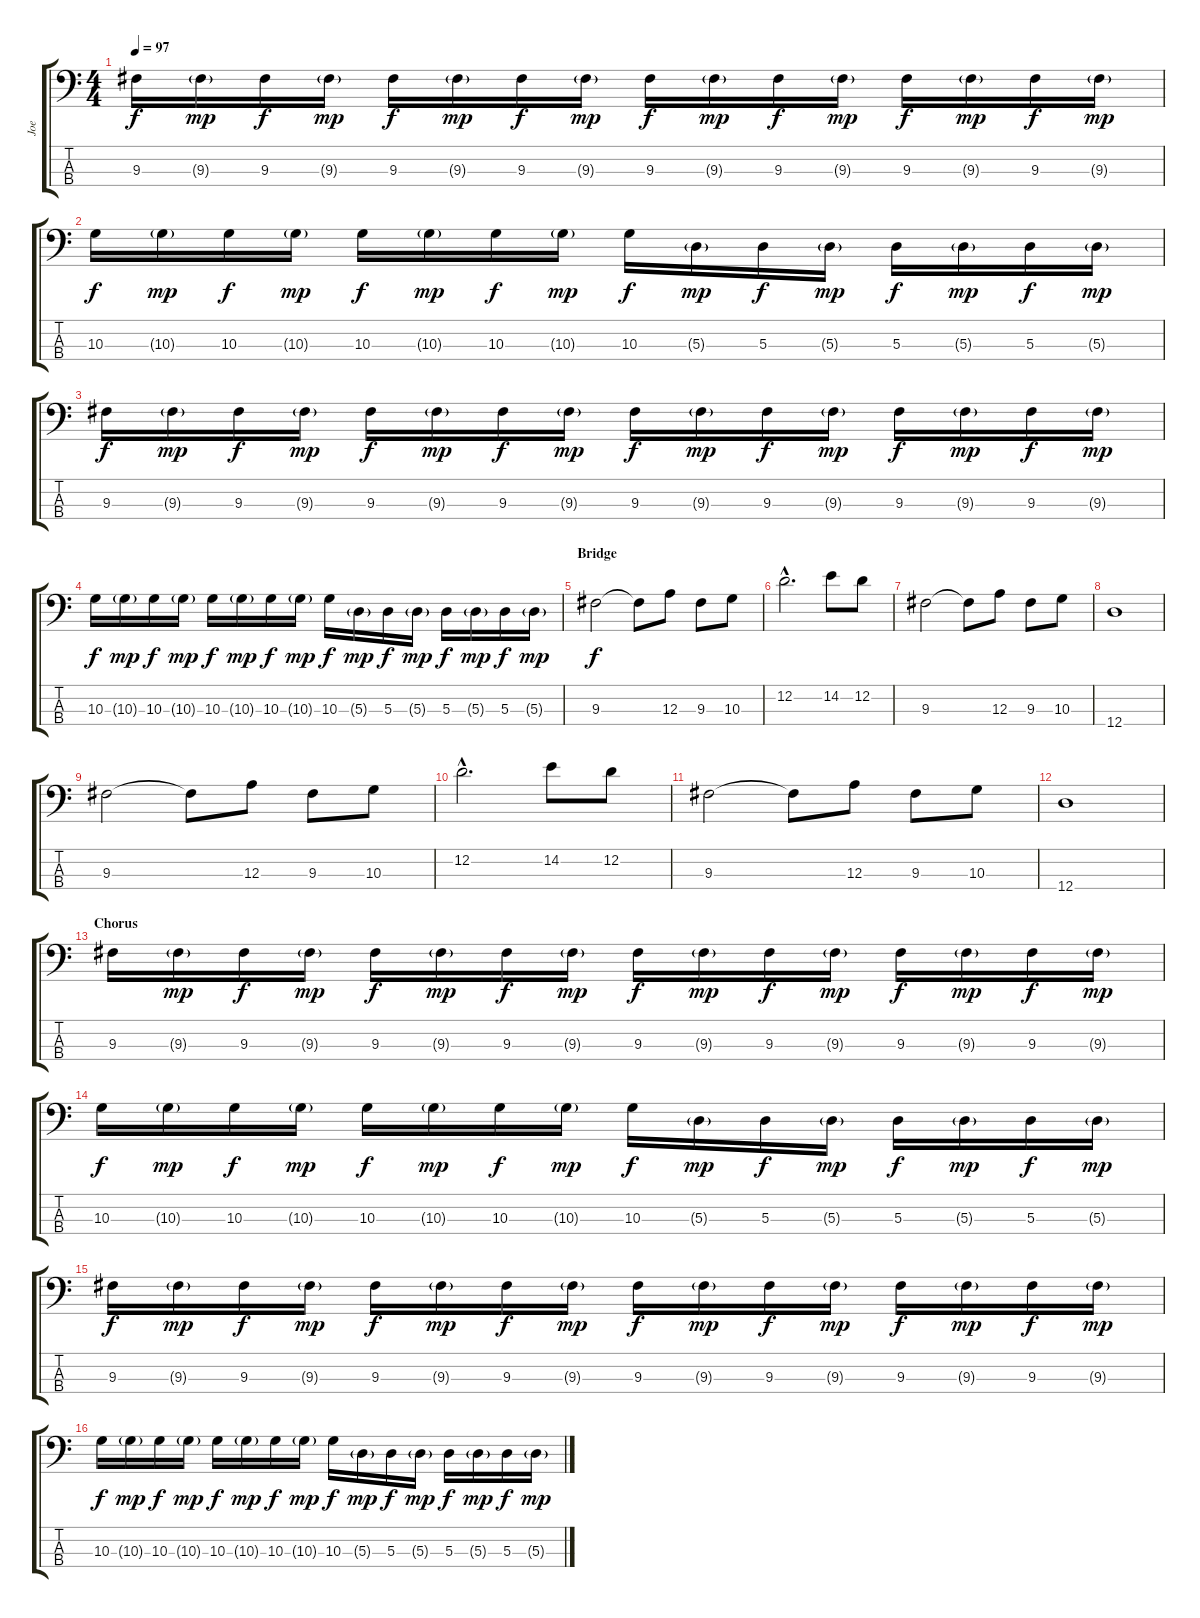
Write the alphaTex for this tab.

\track ("Joe" "Joe") {instrument electricbasspick}
\staff {score tabs}
\tuning (G2 D2 A1 D1) {hide}
\ts (4 4)
\tempo 97
\clef f4
\ks c
9.3.16{dy f} 9.3{g}.16{dy mp} 9.3.16{dy f} 9.3{g}.16{dy mp} 9.3.16{dy f} 9.3{g}.16{dy mp} 9.3.16{dy f} 9.3{g}.16{dy mp} 9.3.16{dy f} 9.3{g}.16{dy mp} 9.3.16{dy f} 9.3{g}.16{dy mp} 9.3.16{dy f} 9.3{g}.16{dy mp} 9.3.16{dy f} 9.3{g}.16{dy mp} |
10.3.16{dy f} 10.3{g}.16{dy mp} 10.3.16{dy f} 10.3{g}.16{dy mp} 10.3.16{dy f} 10.3{g}.16{dy mp} 10.3.16{dy f} 10.3{g}.16{dy mp} 10.3.16{dy f} 5.3{g}.16{dy mp} 5.3.16{dy f} 5.3{g}.16{dy mp} 5.3.16{dy f} 5.3{g}.16{dy mp} 5.3.16{dy f} 5.3{g}.16{dy mp} |
9.3.16{dy f} 9.3{g}.16{dy mp} 9.3.16{dy f} 9.3{g}.16{dy mp} 9.3.16{dy f} 9.3{g}.16{dy mp} 9.3.16{dy f} 9.3{g}.16{dy mp} 9.3.16{dy f} 9.3{g}.16{dy mp} 9.3.16{dy f} 9.3{g}.16{dy mp} 9.3.16{dy f} 9.3{g}.16{dy mp} 9.3.16{dy f} 9.3{g}.16{dy mp} |
10.3.16{dy f} 10.3{g}.16{dy mp} 10.3.16{dy f} 10.3{g}.16{dy mp} 10.3.16{dy f} 10.3{g}.16{dy mp} 10.3.16{dy f} 10.3{g}.16{dy mp} 10.3.16{dy f} 5.3{g}.16{dy mp} 5.3.16{dy f} 5.3{g}.16{dy mp} 5.3.16{dy f} 5.3{g}.16{dy mp} 5.3.16{dy f} 5.3{g}.16{dy mp} |
\section ("" "Bridge")
9.3.2{dy f} 9.3{t}.8 12.3.8 9.3.8 10.3.8 |
12.2{hac}.2{d} 14.2.8 12.2.8 |
9.3.2 9.3{t}.8 12.3.8 9.3.8 10.3.8 |
12.4.1 |
9.3.2 9.3{t}.8 12.3.8 9.3.8 10.3.8 |
12.2{hac}.2{d} 14.2.8 12.2.8 |
9.3.2 9.3{t}.8 12.3.8 9.3.8 10.3.8 |
12.4.1 |
\section ("" "Chorus")
9.3.16 9.3{g}.16{dy mp} 9.3.16{dy f} 9.3{g}.16{dy mp} 9.3.16{dy f} 9.3{g}.16{dy mp} 9.3.16{dy f} 9.3{g}.16{dy mp} 9.3.16{dy f} 9.3{g}.16{dy mp} 9.3.16{dy f} 9.3{g}.16{dy mp} 9.3.16{dy f} 9.3{g}.16{dy mp} 9.3.16{dy f} 9.3{g}.16{dy mp} |
10.3.16{dy f} 10.3{g}.16{dy mp} 10.3.16{dy f} 10.3{g}.16{dy mp} 10.3.16{dy f} 10.3{g}.16{dy mp} 10.3.16{dy f} 10.3{g}.16{dy mp} 10.3.16{dy f} 5.3{g}.16{dy mp} 5.3.16{dy f} 5.3{g}.16{dy mp} 5.3.16{dy f} 5.3{g}.16{dy mp} 5.3.16{dy f} 5.3{g}.16{dy mp} |
9.3.16{dy f} 9.3{g}.16{dy mp} 9.3.16{dy f} 9.3{g}.16{dy mp} 9.3.16{dy f} 9.3{g}.16{dy mp} 9.3.16{dy f} 9.3{g}.16{dy mp} 9.3.16{dy f} 9.3{g}.16{dy mp} 9.3.16{dy f} 9.3{g}.16{dy mp} 9.3.16{dy f} 9.3{g}.16{dy mp} 9.3.16{dy f} 9.3{g}.16{dy mp} |
10.3.16{dy f} 10.3{g}.16{dy mp} 10.3.16{dy f} 10.3{g}.16{dy mp} 10.3.16{dy f} 10.3{g}.16{dy mp} 10.3.16{dy f} 10.3{g}.16{dy mp} 10.3.16{dy f} 5.3{g}.16{dy mp} 5.3.16{dy f} 5.3{g}.16{dy mp} 5.3.16{dy f} 5.3{g}.16{dy mp} 5.3.16{dy f} 5.3{g}.16{dy mp}
